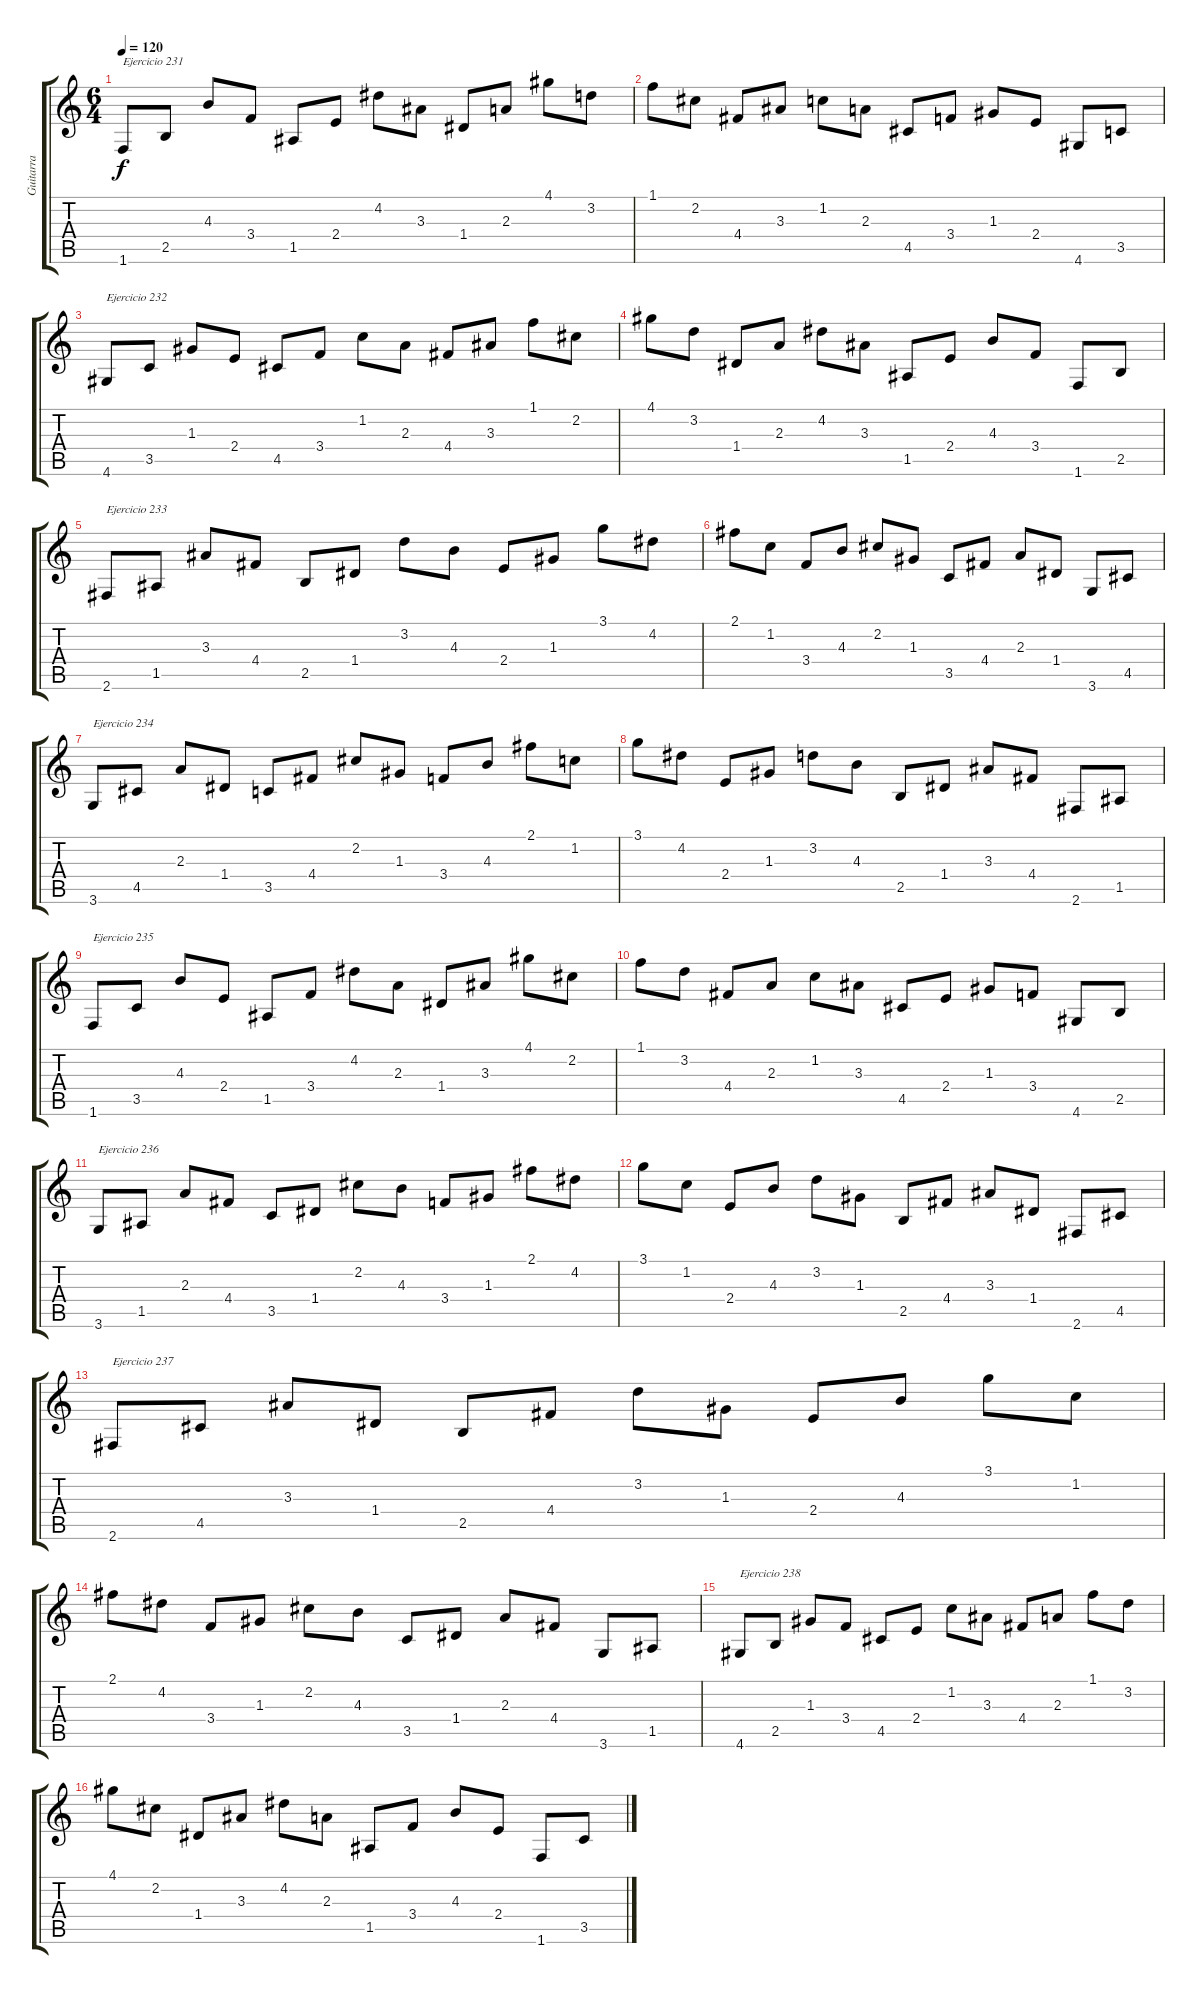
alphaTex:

\track ("Guitarra " "Guitarra ") {instrument acousticguitarnylon}
\staff {score tabs}
\tuning (E4 B3 G3 D3 A2 E2) {hide}
\ts (6 4)
\tempo 120
\clef g2
\ks c
1.6.8{txt "Ejercicio 231" dy f} 2.5.8 4.3.8 3.4.8 1.5.8 2.4.8 4.2.8 3.3.8 1.4.8 2.3.8 4.1.8 3.2.8 |
1.1.8 2.2.8 4.4.8 3.3.8 1.2.8 2.3.8 4.5.8 3.4.8 1.3.8 2.4.8 4.6.8 3.5.8 |
4.6.8{txt "Ejercicio 232"} 3.5.8 1.3.8 2.4.8 4.5.8 3.4.8 1.2.8 2.3.8 4.4.8 3.3.8 1.1.8 2.2.8 |
4.1.8 3.2.8 1.4.8 2.3.8 4.2.8 3.3.8 1.5.8 2.4.8 4.3.8 3.4.8 1.6.8 2.5.8 |
2.6.8{txt "Ejercicio 233"} 1.5.8 3.3.8 4.4.8 2.5.8 1.4.8 3.2.8 4.3.8 2.4.8 1.3.8 3.1.8 4.2.8 |
2.1.8 1.2.8 3.4.8 4.3.8 2.2.8 1.3.8 3.5.8 4.4.8 2.3.8 1.4.8 3.6.8 4.5.8 |
3.6.8{txt "Ejercicio 234"} 4.5.8 2.3.8 1.4.8 3.5.8 4.4.8 2.2.8 1.3.8 3.4.8 4.3.8 2.1.8 1.2.8 |
3.1.8 4.2.8 2.4.8 1.3.8 3.2.8 4.3.8 2.5.8 1.4.8 3.3.8 4.4.8 2.6.8 1.5.8 |
1.6.8{txt "Ejercicio 235"} 3.5.8 4.3.8 2.4.8 1.5.8 3.4.8 4.2.8 2.3.8 1.4.8 3.3.8 4.1.8 2.2.8 |
1.1.8 3.2.8 4.4.8 2.3.8 1.2.8 3.3.8 4.5.8 2.4.8 1.3.8 3.4.8 4.6.8 2.5.8 |
3.6.8{txt "Ejercicio 236"} 1.5.8 2.3.8 4.4.8 3.5.8 1.4.8 2.2.8 4.3.8 3.4.8 1.3.8 2.1.8 4.2.8 |
3.1.8 1.2.8 2.4.8 4.3.8 3.2.8 1.3.8 2.5.8 4.4.8 3.3.8 1.4.8 2.6.8 4.5.8 |
2.6.8{txt "Ejercicio 237"} 4.5.8 3.3.8 1.4.8 2.5.8 4.4.8 3.2.8 1.3.8 2.4.8 4.3.8 3.1.8 1.2.8 |
2.1.8 4.2.8 3.4.8 1.3.8 2.2.8 4.3.8 3.5.8 1.4.8 2.3.8 4.4.8 3.6.8 1.5.8 |
4.6.8{txt "Ejercicio 238"} 2.5.8 1.3.8 3.4.8 4.5.8 2.4.8 1.2.8 3.3.8 4.4.8 2.3.8 1.1.8 3.2.8 |
4.1.8 2.2.8 1.4.8 3.3.8 4.2.8 2.3.8 1.5.8 3.4.8 4.3.8 2.4.8 1.6.8 3.5.8
